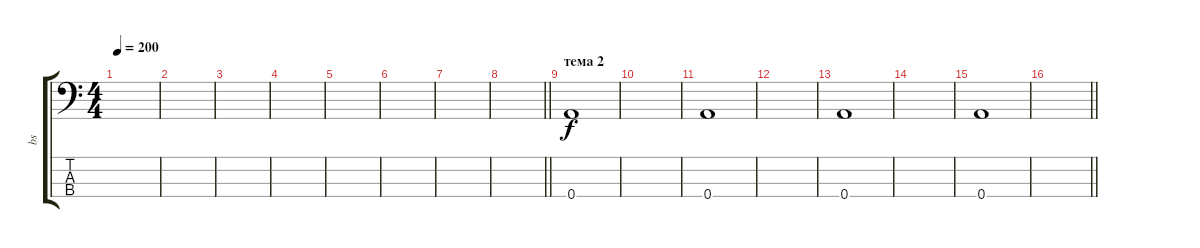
\track ("bs" "bs") {instrument electricbassfinger}
\staff {score tabs}
\tuning (D3 A1 E2 A1) {hide}
\ts (4 4)
\tempo 200
\clef f4
\ks c
|
|
|
|
|
|
|
\barLineRight lightlight
|
\section ("" "тема 2")
0.4.1 |
|
0.4.1 |
|
0.4.1 |
|
0.4.1 |
\barLineRight lightlight
